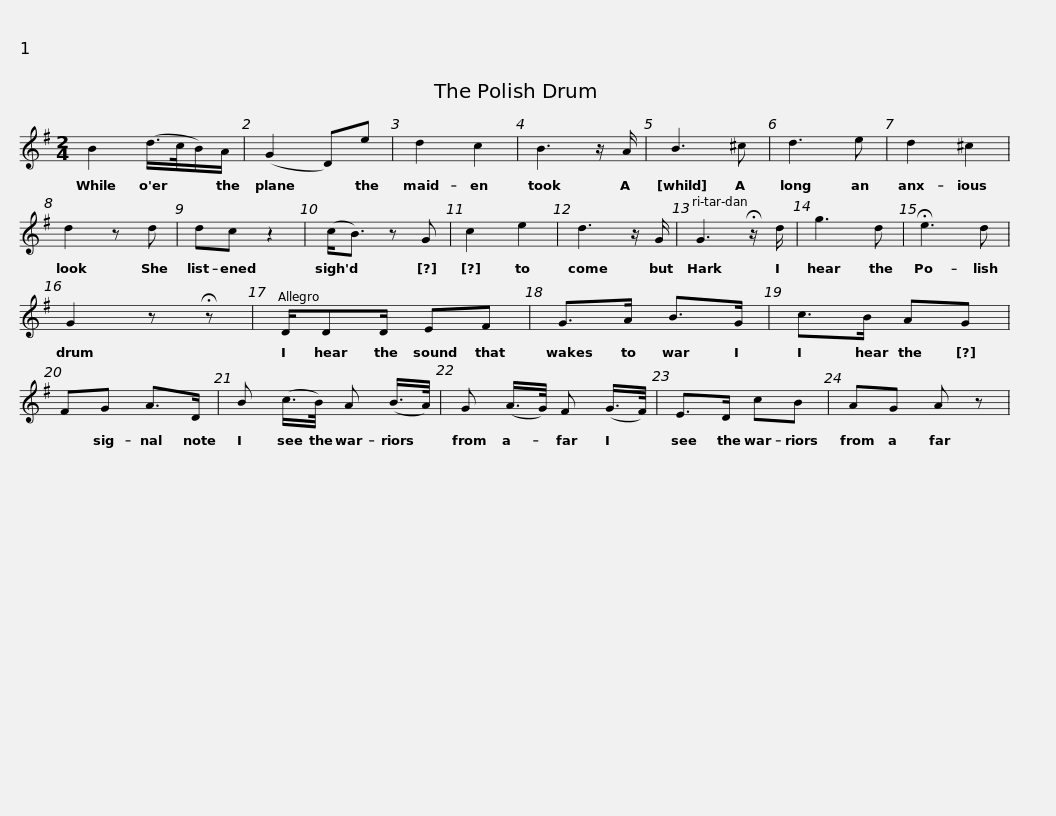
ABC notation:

X:1
L:1/8
M:2/4
I:linebreak $
K:G
V:1 treble
V:1
 B2 (d/>c/B/)A/ | (G2 D)e | d2 c2 | B3 z/ A/ | B3 ^c | %5
 d3 e | d2 ^c2 | d2 z d | dc z2 |$ (c<B) z G | %10
 c2 e2 | d3 z/ G/ | G3 !fermata!z/ d/ | g3 d | !fermata!e3 d | %15
 G2 z !fermata!z | D/DD/ EF |$ G>A B>G | c>B AG | FG A>D | %20
 B (c/>B/) A (B/>A/) | G (A/>G/) F (G/>F/) | E>D cB |$ AG A z | %24
